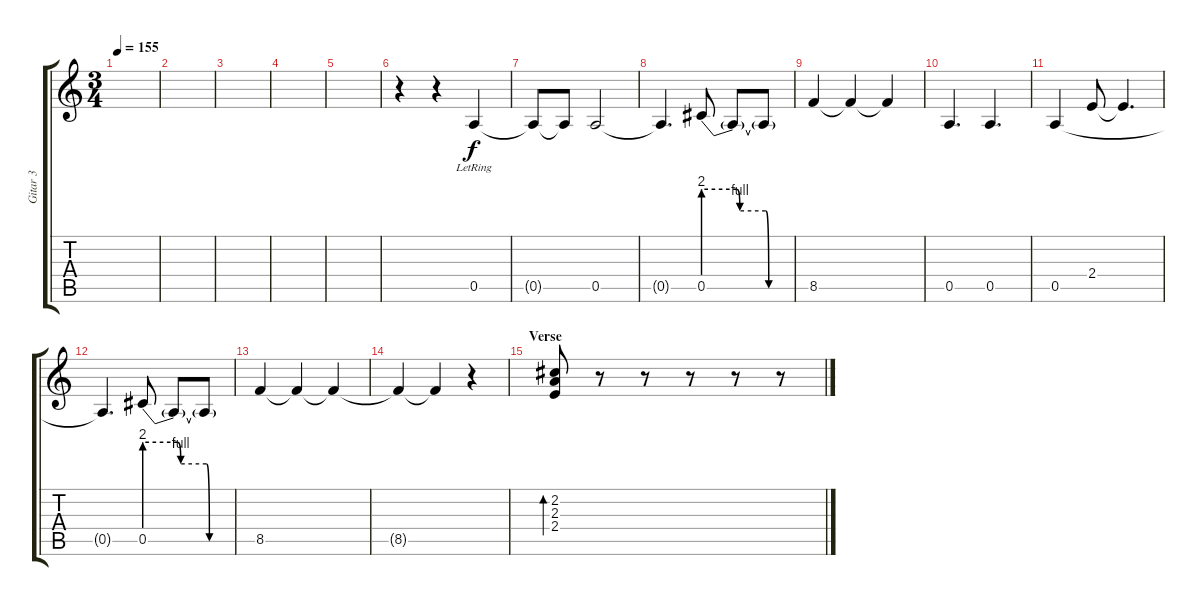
\track ("Gitar 3" "Gitar 3") {instrument distortionguitar}
\staff {score tabs}
\tuning (E4 B3 G3 D3 A2 E2) {hide}
\ts (3 4)
\tempo 155
\clef g2
\ks c
|
|
|
|
|
r.4 r.4 0.5{lr}.4 |
0.5{t}.8 0.5{t}.8 0.5.2 |
0.5{t}.4{d} 0.5{be (custom 0 8 22 8 24 4 41 4 43 0 60 0)}.8 0.5{t}.8 0.5{t}.8 |
8.5.4 8.5{t}.4 8.5{t}.4 |
0.5.4{d} 0.5.4{d} |
0.5.4 2.4.8 2.4{t}.4{d} |
0.5{t}.4{d} 0.5{be (custom 0 8 22 8 24 4 41 4 43 0 60 0)}.8 0.5{t}.8 0.5{t}.8 |
8.5.4 8.5{t}.4 8.5{t}.4 |
8.5{t}.4 8.5{t}.4 r.4 |
\section ("" "Verse")
(2.2 2.3 2.4).8{bd 480} r.8 r.8 r.8 r.8 r.8
